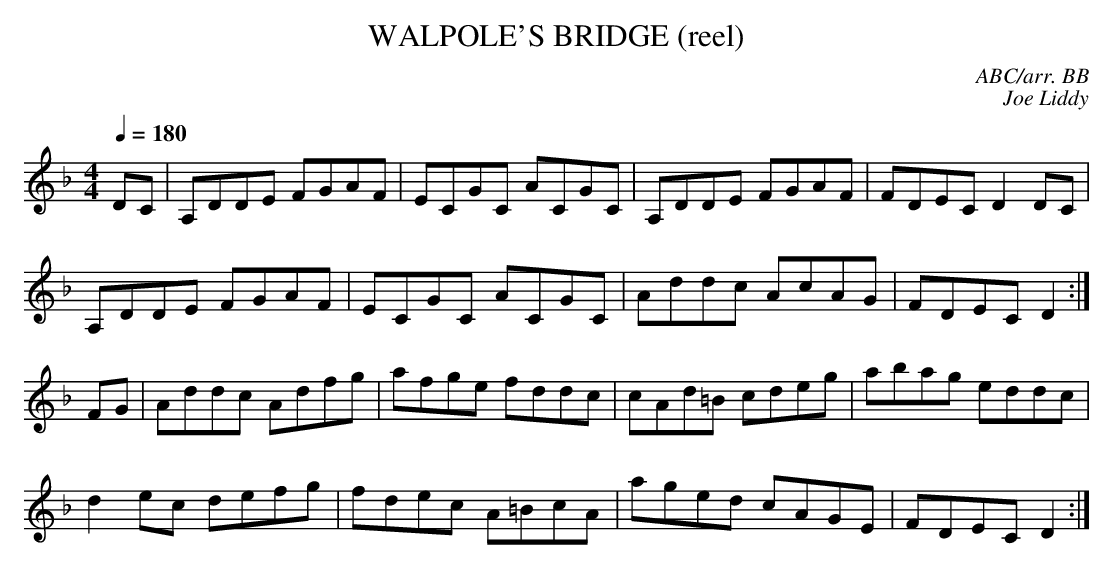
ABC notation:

X:1
T:WALPOLE'S BRIDGE (reel)
C:ABC/arr. BB
C:Joe Liddy
Q:1/4=180
M:4/4
L:1/8
K:Dm
DC|A,DDE FGAF|ECGC ACGC|A,DDE FGAF|FDEC D2DC |
A,DDE FGAF|ECGC ACGC|Addc AcAG|FDEC D2 :|
FG|Addc Adfg|afge fddc|cAd=B cdeg|abag eddc |
d2 ec defg|fdec A=BcA|aged cAGE|FDEC D2 :|
